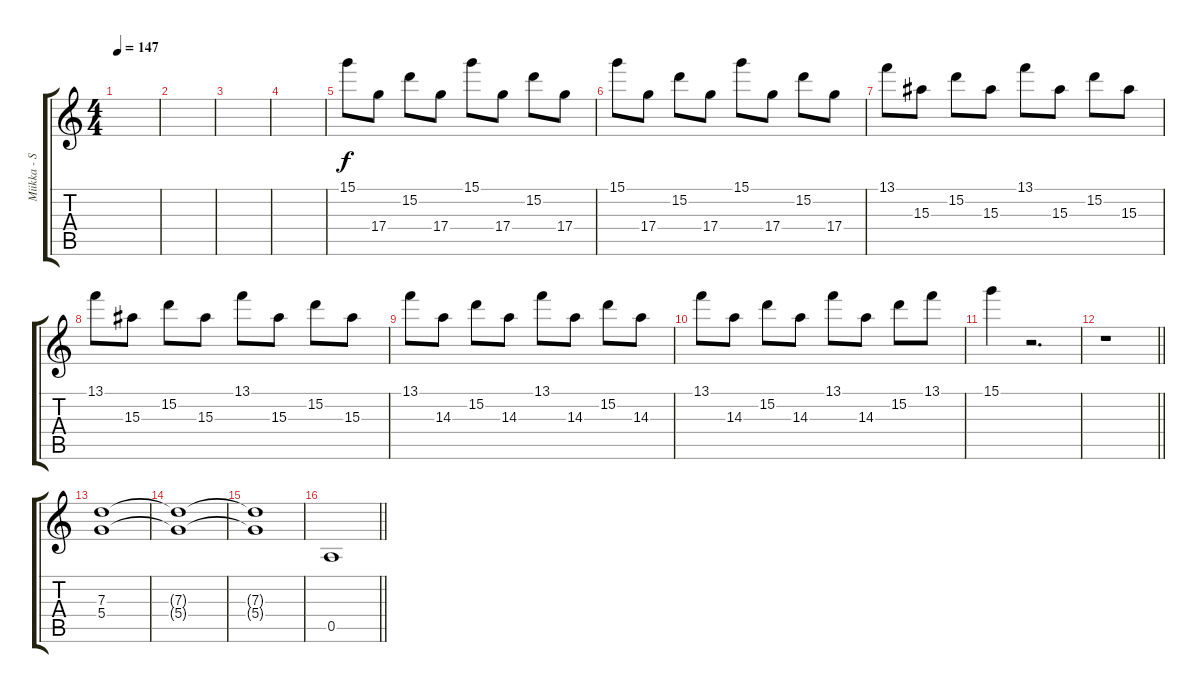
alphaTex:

\track ("Miikka - Synth" "Miikka - S") {instrument overdrivenguitar}
\staff {score tabs}
\tuning (E4 B3 G3 D3 A2 E2) {hide}
\ts (4 4)
\tempo 147
\clef g2
\ks c
|
|
|
|
15.1.8{dy f volume 12 instrument honkytonkpiano} 17.4.8 15.2.8 17.4.8 15.1.8 17.4.8 15.2.8 17.4.8 |
15.1.8 17.4.8 15.2.8 17.4.8 15.1.8 17.4.8 15.2.8 17.4.8 |
13.1.8 15.3.8 15.2.8 15.3.8 13.1.8 15.3.8 15.2.8 15.3.8 |
13.1.8 15.3.8 15.2.8 15.3.8 13.1.8 15.3.8 15.2.8 15.3.8 |
13.1.8 14.3.8 15.2.8 14.3.8 13.1.8 14.3.8 15.2.8 14.3.8 |
13.1.8 14.3.8 15.2.8 14.3.8 13.1.8 14.3.8 15.2.8 13.1.8 |
15.1.4 r.2{d} |
\barLineRight lightlight
r.1{volume 0} |
(7.3 5.4).1{volume 16 instrument pad3polysynth} |
(7.3{t} 5.4{t}).1 |
(7.3{t} 5.4{t}).1 |
\barLineRight lightlight
0.5.1
